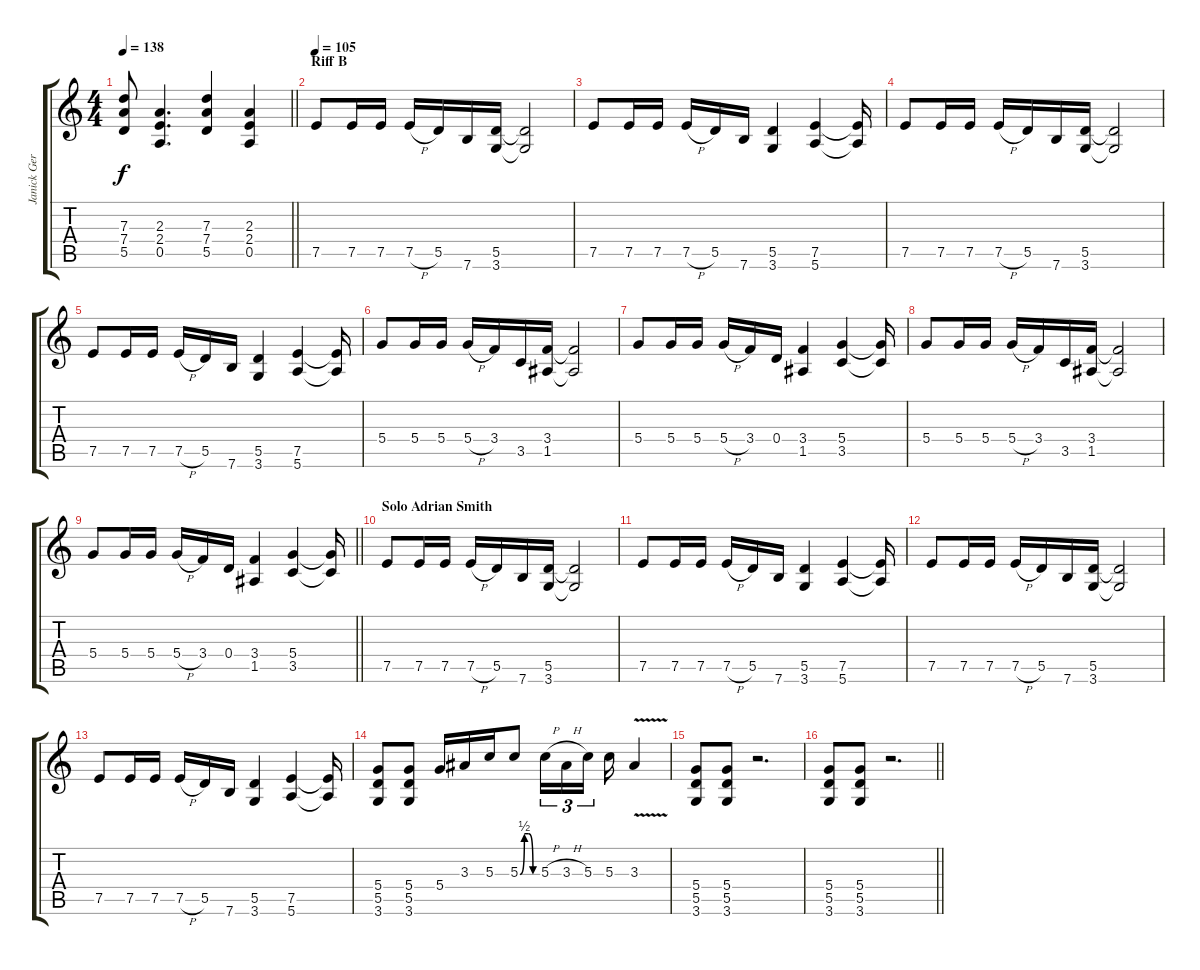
\track ("Janick Gers" "Janick Ger") {instrument distortionguitar}
\staff {score tabs}
\tuning (E4 B3 G3 D3 A2 E2) {hide}
\ts (4 4)
\tempo 138
\clef g2
\barLineRight lightlight
\ks c
(7.3{t} 7.4{t} 5.5{t}).8{dy f} (2.3 2.4 0.5).4{d} (7.3 7.4 5.5).4 (2.3 2.4 0.5).4 |
\section ("" "Riff B")
\tempo 105
7.5.8 7.5.16 7.5.16 7.5{h}.16 5.5.16 7.6.16 (5.5 3.6).16 (5.5{t} 3.6{t}).2 |
7.5.8 7.5.16 7.5.16 7.5{h}.16 5.5.16 7.6.16 (5.5 3.6).4 (7.5 5.6).4 (7.5{t} 5.6{t}).16 |
7.5.8 7.5.16 7.5.16 7.5{h}.16 5.5.16 7.6.16 (5.5 3.6).16 (5.5{t} 3.6{t}).2 |
7.5.8 7.5.16 7.5.16 7.5{h}.16 5.5.16 7.6.16 (5.5 3.6).4 (7.5 5.6).4 (7.5{t} 5.6{t}).16 |
5.4.8 5.4.16 5.4.16 5.4{h}.16 3.4.16 3.5.16 (3.4 1.5).16 (3.4{t} 1.5{t}).2 |
5.4.8 5.4.16 5.4.16 5.4{h}.16 3.4.16 0.4.16 (3.4 1.5).4 (5.4 3.5).4 (5.4{t} 3.5{t}).16 |
5.4.8 5.4.16 5.4.16 5.4{h}.16 3.4.16 3.5.16 (3.4 1.5).16 (3.4{t} 1.5{t}).2 |
\barLineRight lightlight
5.4.8 5.4.16 5.4.16 5.4{h}.16 3.4.16 0.4.16 (3.4 1.5).4 (5.4 3.5).4 (5.4{t} 3.5{t}).16 |
\section ("" "Solo Adrian Smith")
7.5.8 7.5.16 7.5.16 7.5{h}.16 5.5.16 7.6.16 (5.5 3.6).16 (5.5{t} 3.6{t}).2 |
7.5.8 7.5.16 7.5.16 7.5{h}.16 5.5.16 7.6.16 (5.5 3.6).4 (7.5 5.6).4 (7.5{t} 5.6{t}).16 |
7.5.8 7.5.16 7.5.16 7.5{h}.16 5.5.16 7.6.16 (5.5 3.6).16 (5.5{t} 3.6{t}).2 |
7.5.8 7.5.16 7.5.16 7.5{h}.16 5.5.16 7.6.16 (5.5 3.6).4 (7.5 5.6).4 (7.5{t} 5.6{t}).16 |
(5.4 5.5 3.6).8 (5.4 5.5 3.6).8 5.4.16 3.3.16 5.3.16 5.3{be (custom 0 0 15 2 30 2 45 0 60 0)}.8 5.3{h}.16{tu (3 2)} 3.3{h}.16{tu (3 2)} 5.3.16{tu (3 2) beam splitsecondary} 5.3.16 3.3{v}.4 |
(5.4 5.5 3.6).8 (5.4 5.5 3.6).8 r.2{d} |
\barLineRight lightlight
(5.4 5.5 3.6).8 (5.4 5.5 3.6).8 r.2{d}
